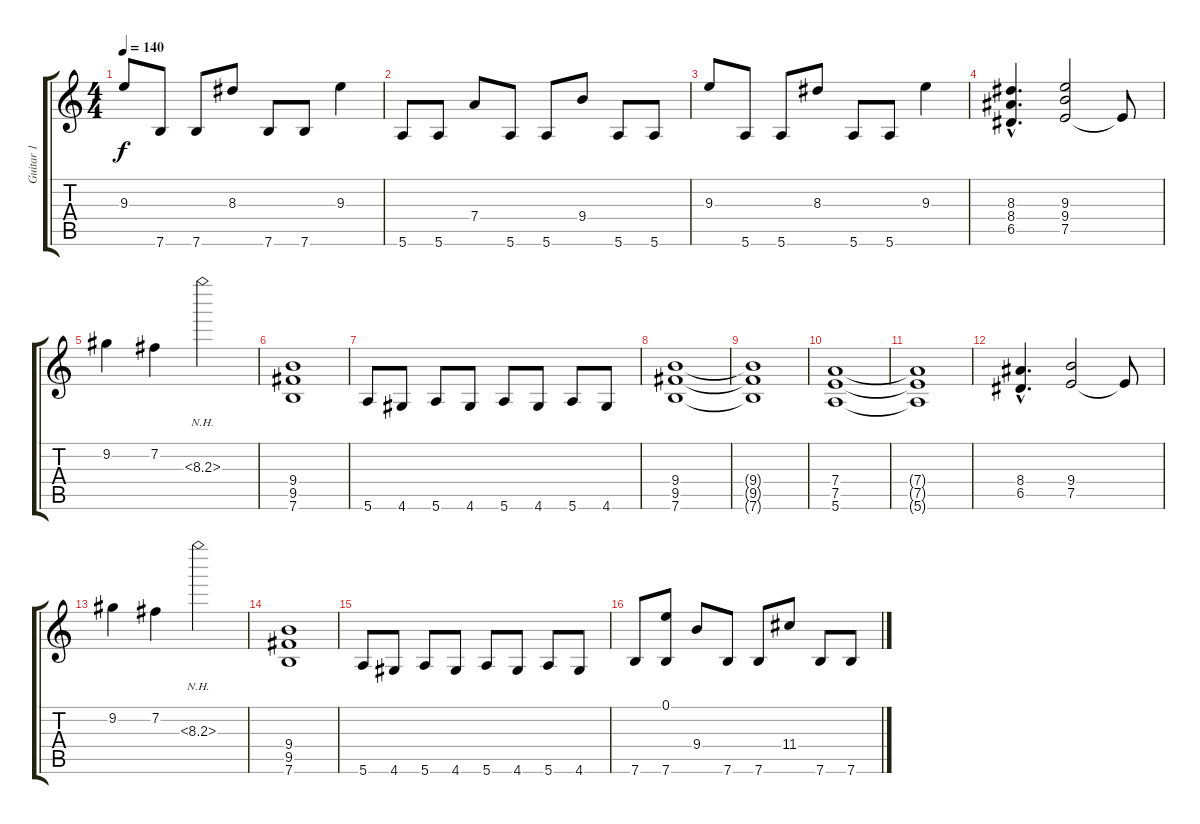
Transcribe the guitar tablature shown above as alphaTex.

\track ("Guitar 1" "Guitar 1") {instrument distortionguitar}
\staff {score tabs}
\tuning (E4 B3 G3 D3 A2 E2) {hide}
\ts (4 4)
\tempo 140
\clef g2
\ks c
9.3.8{dy f} 7.6.8 7.6.8 8.3.8 7.6.8 7.6.8 9.3.4 |
5.6.8 5.6.8 7.4.8 5.6.8 5.6.8 9.4.8 5.6.8 5.6.8 |
9.3.8 5.6.8 5.6.8 8.3.8 5.6.8 5.6.8 9.3.4 |
(8.3{hac} 8.4{hac} 6.5{hac}).4{d} (9.3 9.4 7.5).2 7.5{t}.8 |
9.2.4 7.2.4 8.3{nh}.2 |
(9.4 9.5 7.6).1 |
5.6.8 4.6.8 5.6.8 4.6.8 5.6.8 4.6.8 5.6.8 4.6.8 |
(9.4 9.5 7.6).1 |
(9.4{t} 9.5{t} 7.6{t}).1 |
(7.4 7.5 5.6).1 |
(7.4{t} 7.5{t} 5.6{t}).1 |
(8.4{hac} 6.5{hac}).4{d} (9.4 7.5).2 7.5{t}.8 |
9.2.4 7.2.4 8.3{nh}.2 |
(9.4 9.5 7.6).1 |
5.6.8 4.6.8 5.6.8 4.6.8 5.6.8 4.6.8 5.6.8 4.6.8 |
7.6.8 (0.1 7.6).8 9.4.8 7.6.8 7.6.8 11.4.8 7.6.8 7.6.8
